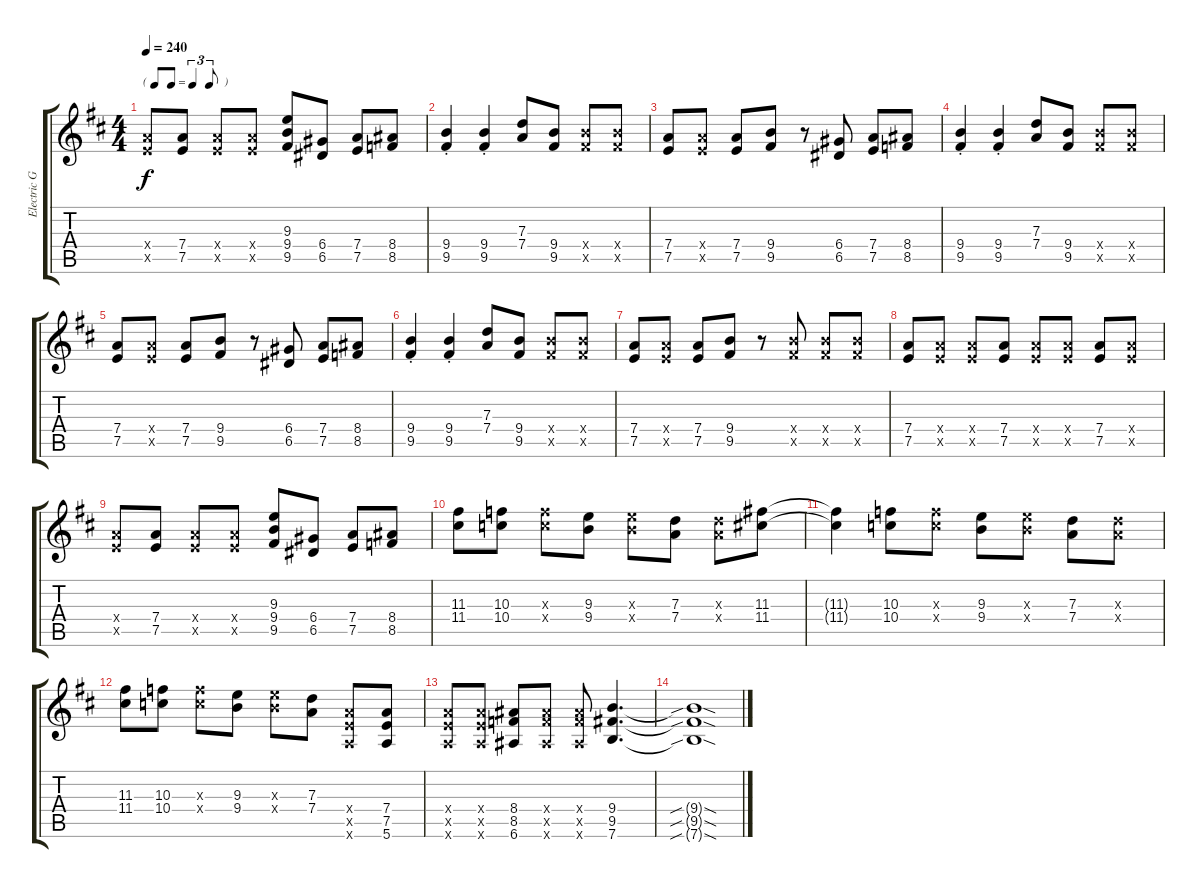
\track ("Electric Guitar I" "Electric G") {instrument overdrivenguitar}
\staff {score tabs}
\tuning (E4 B3 G3 D3 A2 E2) {hide}
\ts (4 4)
\tf triplet8th
\tempo 240
\clef g2
\ks d
(7.4{x} 7.5{x}).8{dy f} (7.4 7.5).8 (7.4{x} 7.5{x}).8 (7.4{x} 7.5{x}).8 (9.3 9.4 9.5).8 (6.4 6.5).8 (7.4 7.5).8 (8.4 8.5).8 |
(9.4{st} 9.5{st}).4 (9.4{st} 9.5{st}).4 (7.3 7.4).8 (9.4 9.5).8 (9.4{x} 9.5{x}).8 (9.4{x} 9.5{x}).8 |
(7.4 7.5).8 (7.4{x} 7.5{x}).8 (7.4 7.5).8 (9.4 9.5).8 r.8 (6.4 6.5).8 (7.4 7.5).8 (8.4 8.5).8 |
(9.4{st} 9.5{st}).4 (9.4{st} 9.5{st}).4 (7.3 7.4).8 (9.4 9.5).8 (9.4{x} 9.5{x}).8 (9.4{x} 9.5{x}).8 |
(7.4 7.5).8 (7.4{x} 7.5{x}).8 (7.4 7.5).8 (9.4 9.5).8 r.8 (6.4 6.5).8 (7.4 7.5).8 (8.4 8.5).8 |
(9.4{st} 9.5{st}).4 (9.4{st} 9.5{st}).4 (7.3 7.4).8 (9.4 9.5).8 (9.4{x} 9.5{x}).8 (9.4{x} 9.5{x}).8 |
(7.4 7.5).8 (7.4{x} 7.5{x}).8 (7.4 7.5).8 (9.4 9.5).8 r.8 (9.4{x} 9.5{x}).8 (9.4{x} 9.5{x}).8 (9.4{x} 9.5{x}).8 |
(7.4 7.5).8 (7.4{x} 7.5{x}).8 (7.4{x} 7.5{x}).8 (7.4 7.5).8 (7.4{x} 7.5{x}).8 (7.4{x} 7.5{x}).8 (7.4 7.5).8 (7.4{x} 7.5{x}).8 |
(7.4{x} 7.5{x}).8 (7.4 7.5).8 (7.4{x} 7.5{x}).8 (7.4{x} 7.5{x}).8 (9.3 9.4 9.5).8 (6.4 6.5).8 (7.4 7.5).8 (8.4 8.5).8 |
(11.3 11.4).8 (10.3 10.4).8 (10.3{x} 10.4{x}).8 (9.3 9.4).8 (9.3{x} 9.4{x}).8 (7.3 7.4).8 (7.3{x} 7.4{x}).8 (11.3 11.4).8 |
(11.3{t} 11.4{t}).4 (10.3 10.4).8 (10.3{x} 10.4{x}).8 (9.3 9.4).8 (9.3{x} 9.4{x}).8 (7.3 7.4).8 (7.3{x} 7.4{x}).8 |
(11.3 11.4).8 (10.3 10.4).8 (10.3{x} 10.4{x}).8 (9.3 9.4).8 (9.3{x} 9.4{x}).8 (7.3 7.4).8 (7.4{x} 7.5{x} 5.6{x}).8 (7.4 7.5 5.6).8 |
(7.4{x} 7.5{x} 5.6{x}).8 (7.4{x} 7.5{x} 5.6{x}).8 (8.4 8.5 6.6).8 (8.4{x} 8.5{x} 6.6{x}).8 (8.4{x} 8.5{x} 6.6{x}).8 (9.4 9.5 7.6).4{d} |
(9.4{sib sod t} 9.5{sib sod t} 7.6{sib sod t}).1
